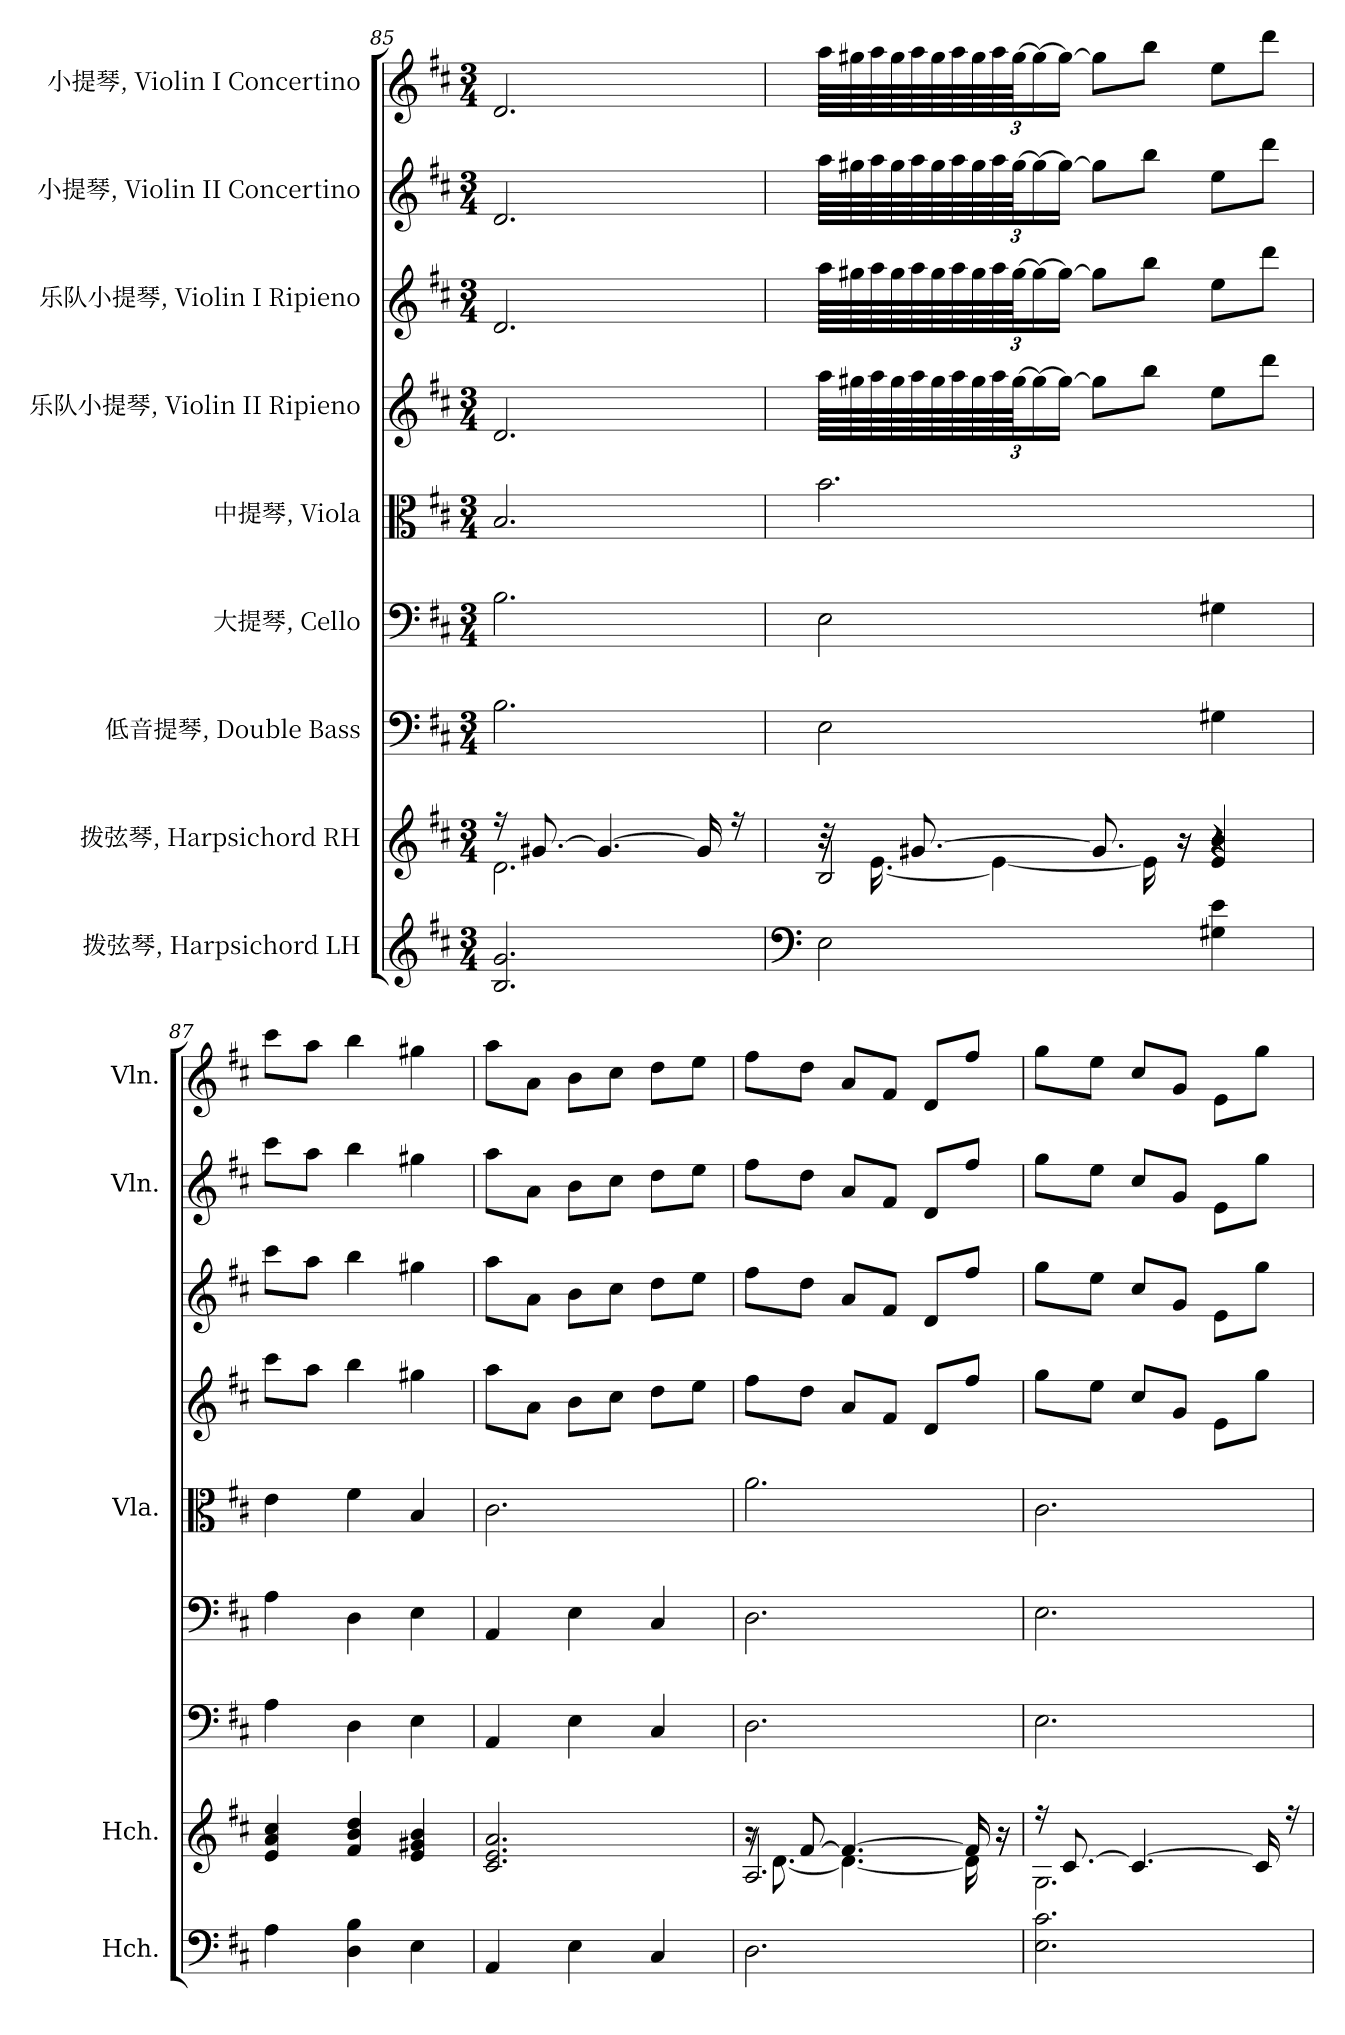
**kern	**kern	**kern	**kern	**kern	**kern	**kern	**kern	**kern
*part9	*part8	*part7	*part6	*part5	*part4	*part3	*part2	*part1
*staff9	*staff8	*staff7	*staff6	*staff5	*staff4	*staff3	*staff2	*staff1
*I"拨弦琴, Harpsichord LH	*I"拨弦琴, Harpsichord RH	*I"低音提琴, Double Bass	*I"大提琴, Cello	*I"中提琴, Viola	*I"乐队小提琴, Violin II Ripieno	*I"乐队小提琴, Violin I Ripieno	*I"小提琴, Violin II Concertino	*I"小提琴, Violin I Concertino
*I'Hch.	*I'Hch.	*	*	*I'Vla.	*	*	*I'Vln.	*I'Vln.
*clefG2	*clefG2	*clefF4	*clefF4	*clefC3	*clefG2	*clefG2	*clefG2	*clefG2
*	*	*ITrd7c12	*	*	*	*	*	*
*k[f#c#]	*k[f#c#]	*k[f#c#]	*k[f#c#]	*k[f#c#]	*k[f#c#]	*k[f#c#]	*k[f#c#]	*k[f#c#]
*M3/4	*M3/4	*M3/4	*M3/4	*M3/4	*M3/4	*M3/4	*M3/4	*M3/4
=85	=85	=85	=85	=85	=85	=85	=85	=85
*	*^	*	*	*	*	*	*	*
2.B/ 2.g/	16r	2.d\	2.BB\	2.B\	2.B/	2.d/	2.d/	2.d/	2.d/
.	[8.g#X/	.	.	.	.	.	.	.	.
.	4.g#/_	.	.	.	.	.	.	.	.
.	16g#/]	.	.	.	.	.	.	.	.
.	16r	.	.	.	.	.	.	.	.
*	*v	*v	*	*	*	*	*	*	*
!!LO:PB:g=z
=86	=86	=86	=86	=86	=86	=86	=86	=86
*clefF4	*	*	*	*	*	*	*	*
*	*^	*	*	*	*	*	*	*
*	*	*^	*	*	*	*	*	*	*
2E\	16r	32r	2B/	2EE\	2E\	2.b\	64aa\LLLL	64aa\LLLL	64aa\LLLL	64aa\LLLL
.	.	.	.	.	.	.	64gg#X\	64gg#X\	64gg#X\	64gg#X\
.	.	[16.e\	.	.	.	.	64aa\	64aa\	64aa\	64aa\
.	.	.	.	.	.	.	64gg#\	64gg#\	64gg#\	64gg#\
.	[8.g#X/	.	.	.	.	.	64aa\	64aa\	64aa\	64aa\
.	.	.	.	.	.	.	64gg#\	64gg#\	64gg#\	64gg#\
.	.	.	.	.	.	.	64aa\	64aa\	64aa\	64aa\
.	.	.	.	.	.	.	64gg#\	64gg#\	64gg#\	64gg#\
*	*	*	*	*	*	*	*Xbrackettup	*Xbrackettup	*Xbrackettup	*Xbrackettup
.	.	4e\_	.	.	.	.	96aa\	96aa\	96aa\	96aa\
.	.	.	.	.	.	.	[96gg#\JJ	[96gg#\JJ	[96gg#\JJ	[96gg#\JJ
.	.	.	.	.	.	.	24gg#\_	24gg#\_	24gg#\_	24gg#\_
.	.	.	.	.	.	.	16gg#\JJ_	16gg#\JJ_	16gg#\JJ_	16gg#\JJ_
.	8.g#/]	.	.	.	.	.	8gg#\L]	8gg#\L]	8gg#\L]	8gg#\L]
.	.	16e\]	.	.	.	.	8bb\J	8bb\J	8bb\J	8bb\J
.	16r	16r	.	.	.	.	.	.	.	.
4G#X\ 4e\	4e/ 4b/	4r	4r	4GG#X\	4G#X\	.	8ee\L	8ee\L	8ee\L	8ee\L
.	.	.	.	.	.	.	8ddd\J	8ddd\J	8ddd\J	8ddd\J
*	*v	*v	*v	*	*	*	*	*	*	*
=87	=87	=87	=87	=87	=87	=87	=87	=87
4A\	4e/ 4a/ 4cc#/	4AA\	4A\	4e\	8ccc#\L	8ccc#\L	8ccc#\L	8ccc#\L
.	.	.	.	.	8aa\J	8aa\J	8aa\J	8aa\J
4D\ 4B\	4f#/ 4b/ 4dd/	4DD\	4D\	4f#\	4bb\	4bb\	4bb\	4bb\
4E\	4e/ 4g#X/ 4b/	4EE\	4E\	4B/	4gg#X\	4gg#X\	4gg#X\	4gg#X\
=88	=88	=88	=88	=88	=88	=88	=88	=88
4AA/	2.c#/ 2.e/ 2.a/	4AAA/	4AA/	2.c#\	8aa\L	8aa\L	8aa\L	8aa\L
.	.	.	.	.	8a\J	8a\J	8a\J	8a\J
4E\	.	4EE\	4E\	.	8b\L	8b\L	8b\L	8b\L
.	.	.	.	.	8cc#\J	8cc#\J	8cc#\J	8cc#\J
4C#/	.	4CC#/	4C#/	.	8dd\L	8dd\L	8dd\L	8dd\L
.	.	.	.	.	8ee\J	8ee\J	8ee\J	8ee\J
!!LO:PB:g=z
=89	=89	=89	=89	=89	=89	=89	=89	=89
*	*^	*	*	*	*	*	*	*
*	*	*^	*	*	*	*	*	*	*
2.D\	8r	16r	2.A/	2.DD\	2.D\	2.a\	8ff#\L	8ff#\L	8ff#\L	8ff#\L
.	.	[8.d\	.	.	.	.	.	.	.	.
.	[8f#/	.	.	.	.	.	8dd\J	8dd\J	8dd\J	8dd\J
.	4.f#/_	4.d\_	.	.	.	.	8a/L	8a/L	8a/L	8a/L
.	.	.	.	.	.	.	8f#/J	8f#/J	8f#/J	8f#/J
.	.	.	.	.	.	.	8d/L	8d/L	8d/L	8d/L
.	16f#/]	16d\]	.	.	.	.	8ff#/J	8ff#/J	8ff#/J	8ff#/J
.	16r	16r	.	.	.	.	.	.	.	.
*	*	*v	*v	*	*	*	*	*	*	*
=90	=90	=90	=90	=90	=90	=90	=90	=90	=90
2.E\ 2.c#\	16r	2.G\	2.EE\	2.E\	2.c#\	8gg\L	8gg\L	8gg\L	8gg\L
.	[8.c#/	.	.	.	.	.	.	.	.
.	.	.	.	.	.	8ee\J	8ee\J	8ee\J	8ee\J
.	4.c#/_	.	.	.	.	8cc#/L	8cc#/L	8cc#/L	8cc#/L
.	.	.	.	.	.	8g/J	8g/J	8g/J	8g/J
.	.	.	.	.	.	8e\L	8e\L	8e\L	8e\L
.	16c#/]	.	.	.	.	8gg\J	8gg\J	8gg\J	8gg\J
.	16r	.	.	.	.	.	.	.	.
*	*v	*v	*	*	*	*	*	*	*
=	=	=	=	=	=	=	=	=
*-	*-	*-	*-	*-	*-	*-	*-	*-
